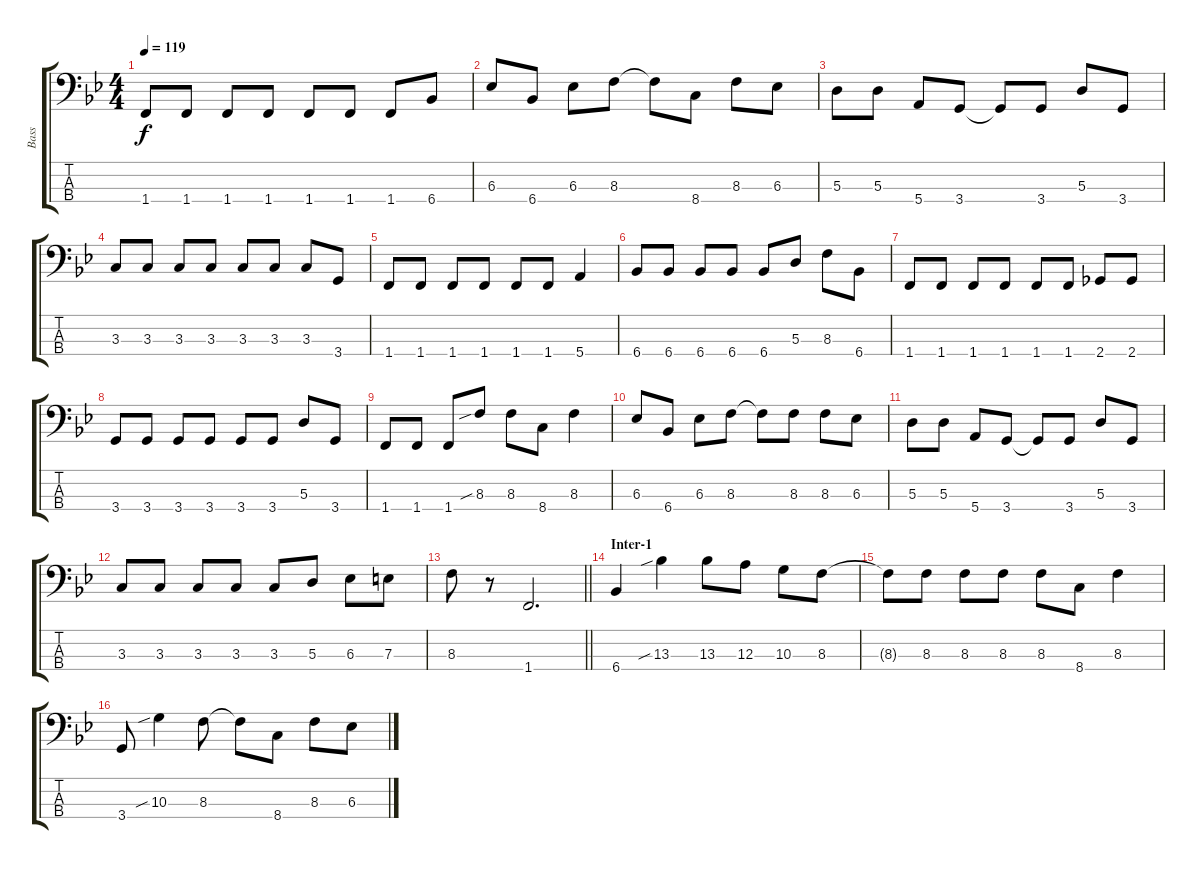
\track ("Bass" "Bass") {instrument electricbasspick}
\staff {score tabs}
\tuning (G2 D2 A1 E1) {hide}
\ts (4 4)
\tempo 119
\clef f4
\ks bb
1.4.8{dy f} 1.4.8 1.4.8 1.4.8 1.4.8 1.4.8 1.4.8 6.4.8 |
6.3.8 6.4.8 6.3.8 8.3.8 8.3{t}.8 8.4.8 8.3.8 6.3.8 |
5.3.8 5.3.8 5.4.8 3.4.8 3.4{t}.8 3.4.8 5.3.8 3.4.8 |
3.3.8 3.3.8 3.3.8 3.3.8 3.3.8 3.3.8 3.3.8 3.4.8 |
1.4.8 1.4.8 1.4.8 1.4.8 1.4.8 1.4.8 5.4.4 |
6.4.8 6.4.8 6.4.8 6.4.8 6.4.8 5.3.8 8.3.8 6.4.8 |
1.4.8 1.4.8 1.4.8 1.4.8 1.4.8 1.4.8 2.4.8 2.4.8 |
3.4.8 3.4.8 3.4.8 3.4.8 3.4.8 3.4.8 5.3.8 3.4.8 |
1.4.8 1.4.8 1.4.8 8.3{sib}.8 8.3.8 8.4.8 8.3.4 |
6.3.8 6.4.8 6.3.8 8.3.8 8.3{t}.8 8.3.8 8.3.8 6.3.8 |
5.3.8 5.3.8 5.4.8 3.4.8 3.4{t}.8 3.4.8 5.3.8 3.4.8 |
3.3.8 3.3.8 3.3.8 3.3.8 3.3.8 5.3.8 6.3.8 7.3.8 |
\barLineRight lightlight
8.3.8 r.8 1.4.2{d} |
\section ("" "Inter-1")
6.4.4 13.3{sib}.4 13.3.8 12.3.8 10.3.8 8.3.8 |
8.3{t}.8 8.3.8 8.3.8 8.3.8 8.3.8 8.4.8 8.3.4 |
3.4.8 10.3{sib}.4 8.3.8 8.3{t}.8 8.4.8 8.3.8 6.3.8
